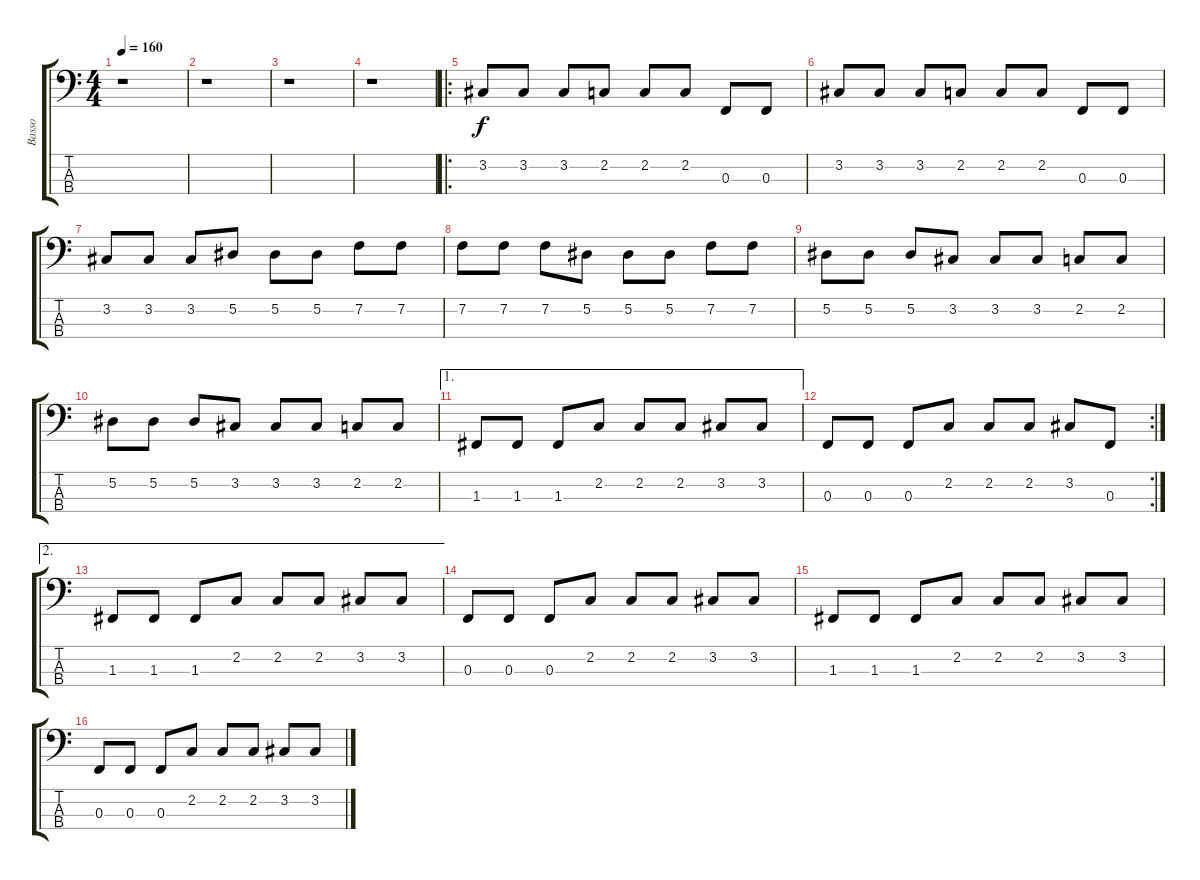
\track ("Basso" "Basso") {instrument slapbass1}
\staff {score tabs}
\tuning (Eb2 Bb1 F1 Bb0) {hide}
\ts (4 4)
\tempo 160
\clef f4
\ks c
r.1{dy f instrument slapbass1} |
r.1 |
r.1 |
r.1 |
\ro
3.2.8 3.2.8 3.2.8 2.2.8 2.2.8 2.2.8 0.3.8 0.3.8 |
3.2.8 3.2.8 3.2.8 2.2.8 2.2.8 2.2.8 0.3.8 0.3.8 |
3.2.8 3.2.8 3.2.8 5.2.8 5.2.8 5.2.8 7.2.8 7.2.8 |
7.2.8 7.2.8 7.2.8 5.2.8 5.2.8 5.2.8 7.2.8 7.2.8 |
5.2.8 5.2.8 5.2.8 3.2.8 3.2.8 3.2.8 2.2.8 2.2.8 |
5.2.8 5.2.8 5.2.8 3.2.8 3.2.8 3.2.8 2.2.8 2.2.8 |
\ae 1
1.3.8 1.3.8 1.3.8 2.2.8 2.2.8 2.2.8 3.2.8 3.2.8 |
\rc 2
0.3.8 0.3.8 0.3.8 2.2.8 2.2.8 2.2.8 3.2.8 0.3.8 |
\ae 2
1.3.8 1.3.8 1.3.8 2.2.8 2.2.8 2.2.8 3.2.8 3.2.8 |
0.3.8 0.3.8 0.3.8 2.2.8 2.2.8 2.2.8 3.2.8 3.2.8 |
1.3.8 1.3.8 1.3.8 2.2.8 2.2.8 2.2.8 3.2.8 3.2.8 |
0.3.8 0.3.8 0.3.8 2.2.8 2.2.8 2.2.8 3.2.8 3.2.8
